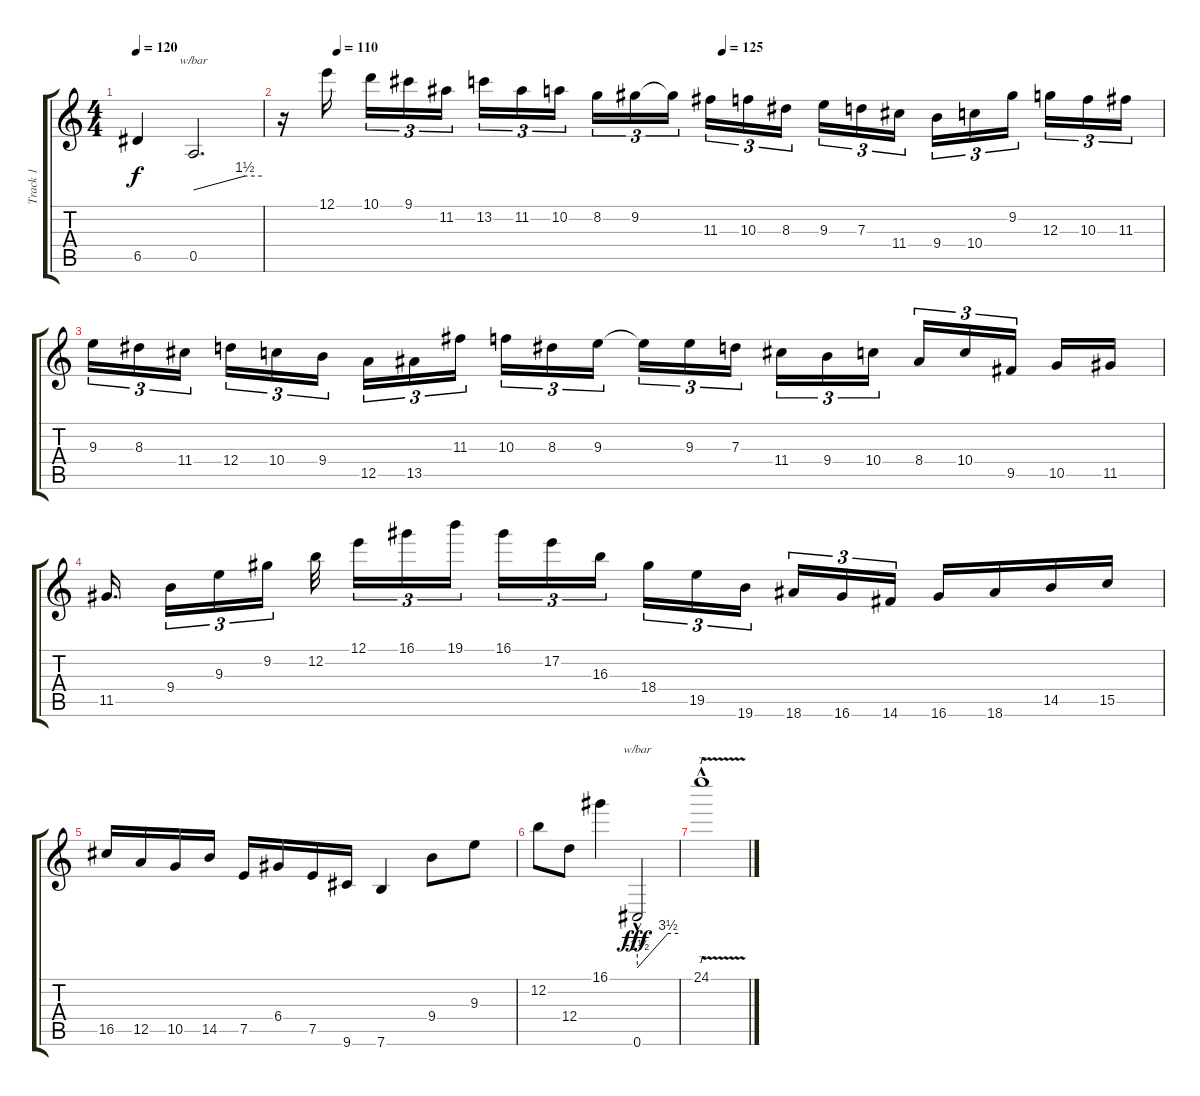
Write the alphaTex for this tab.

\track ("Track 1" "Track 1") {instrument distortionguitar}
\staff {score tabs}
\tuning (E4 B3 G3 D3 A2 E2) {hide}
\ts (4 4)
\tempo 120
\clef g2
\ks c
6.5{t}.4{dy f} 0.5.2{d tbe (custom default 0 0 45 6 60 6)} |
\tempo (110 0.0625)
\tempo (125 0.5)
r.16 12.1.16{beam splitsecondary} 10.1.16{tu (3 2)} 9.1.16{tu (3 2)} 11.2.16{tu (3 2)} 13.2.16{tu (3 2)} 11.2.16{tu (3 2)} 10.2.16{tu (3 2) beam splitsecondary} 8.2.16{tu (3 2)} 9.2.16{tu (3 2)} 9.2{t}.16{tu (3 2)} 11.3.16{tu (3 2)} 10.3.16{tu (3 2)} 8.3.16{tu (3 2) beam splitsecondary} 9.3.16{tu (3 2)} 7.3.16{tu (3 2)} 11.4.16{tu (3 2)} 9.4.16{tu (3 2)} 10.4.16{tu (3 2)} 9.2.16{tu (3 2) beam splitsecondary} 12.3.16{tu (3 2)} 10.3.16{tu (3 2)} 11.3.16{tu (3 2)} |
9.3.16{tu (3 2)} 8.3.16{tu (3 2)} 11.4.16{tu (3 2) beam splitsecondary} 12.4.16{tu (3 2)} 10.4.16{tu (3 2)} 9.4.16{tu (3 2)} 12.5.16{tu (3 2)} 13.5.16{tu (3 2)} 11.3.16{tu (3 2) beam splitsecondary} 10.3.16{tu (3 2)} 8.3.16{tu (3 2)} 9.3.16{tu (3 2)} 9.3{t}.16{tu (3 2)} 9.3.16{tu (3 2)} 7.3.16{tu (3 2) beam splitsecondary} 11.4.16{tu (3 2)} 9.4.16{tu (3 2)} 10.4.16{tu (3 2)} 8.4.16{tu (3 2)} 10.4.16{tu (3 2)} 9.5.16{tu (3 2) beam splitsecondary} 10.5.16 11.5.16 |
11.5.16{d beam splitsecondary} 9.4.16{tu (3 2)} 9.3.16{tu (3 2)} 9.2.16{tu (3 2) beam splitsecondary} 12.2.32 12.1.16{tu (3 2)} 16.1.16{tu (3 2)} 19.1.16{tu (3 2) beam splitsecondary} 16.1.16{tu (3 2)} 17.2.16{tu (3 2)} 16.3.16{tu (3 2)} 18.4.16{tu (3 2)} 19.5.16{tu (3 2)} 19.6.16{tu (3 2) beam splitsecondary} 18.6.16{tu (3 2)} 16.6.16{tu (3 2)} 14.6.16{tu (3 2)} 16.6.16 18.6.16 14.5.16 15.5.16 |
16.5.16 12.5.16 10.5.16 14.5.16 7.5.16 6.4.16 7.5.16 9.6.16 7.6.4 9.4.8 9.3.8 |
12.2.8 12.4.8 16.1.4 0.6{hac}.2{tbe (custom default 0 -6 45 14 60 14) dy fff} |
24.1{v hac}.1{tt}
